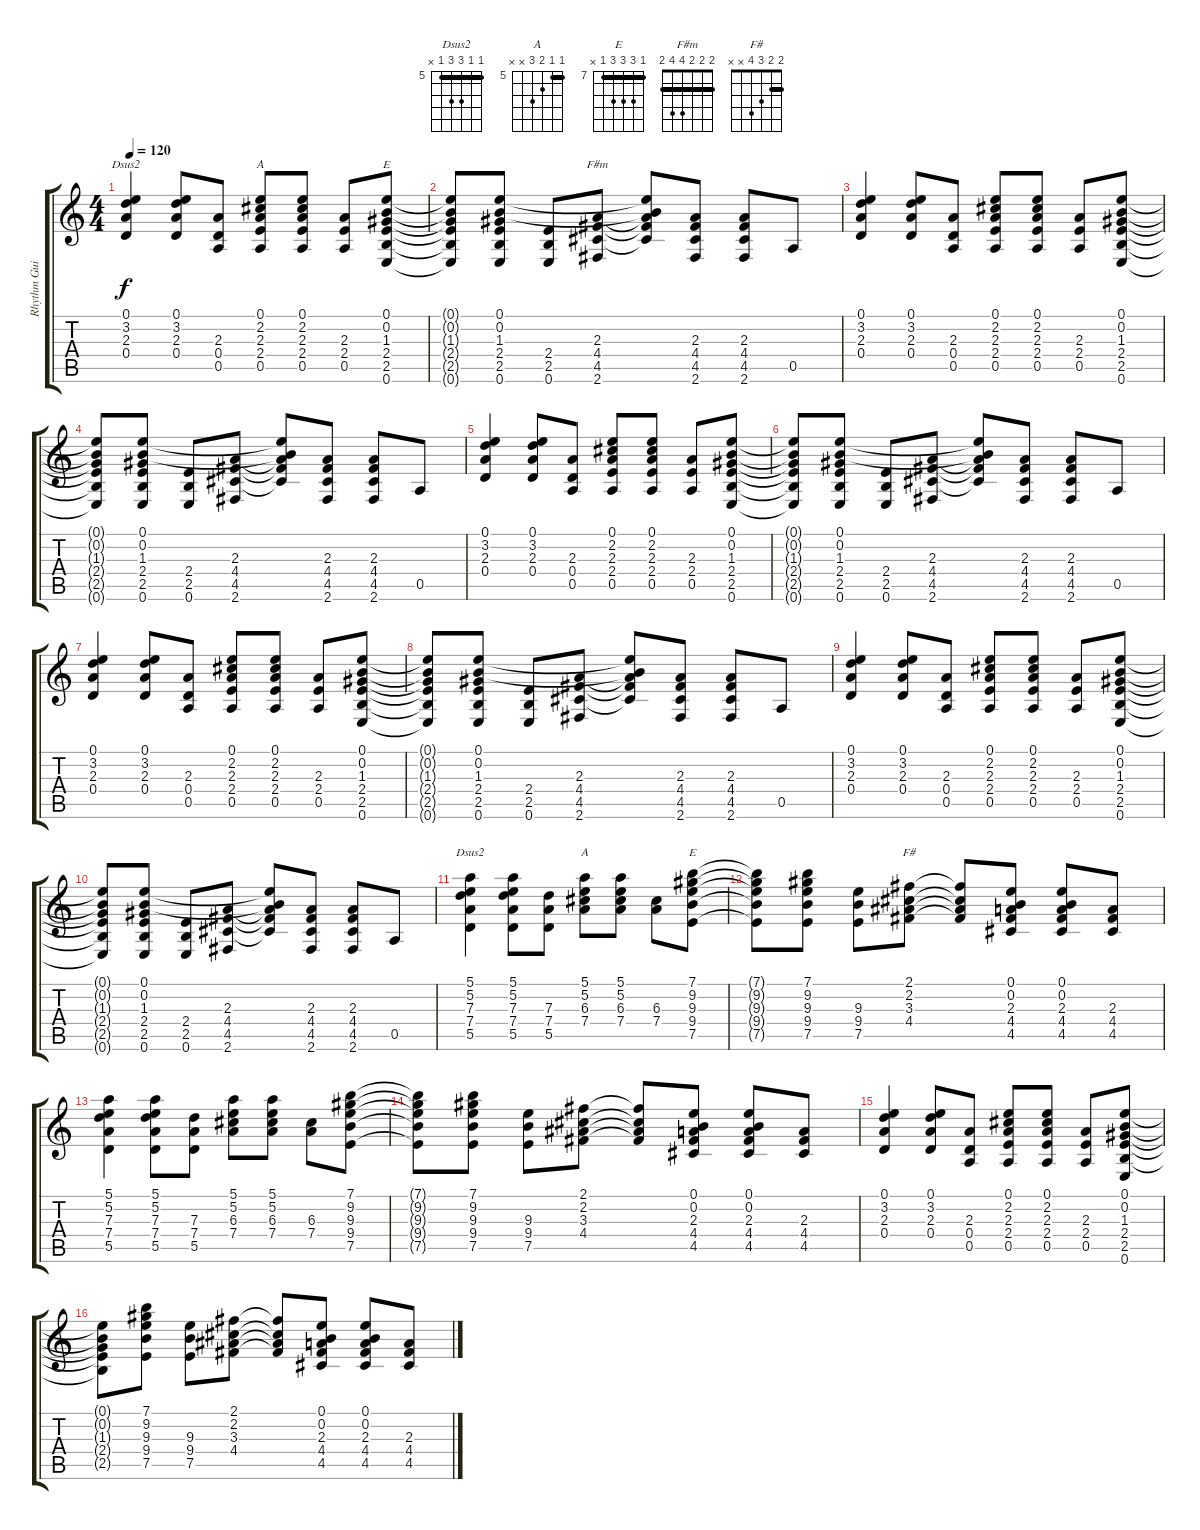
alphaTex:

\track ("Rhythm Guitar" "Rhythm Gui") {instrument overdrivenguitar}
\staff {score tabs}
\tuning (E4 B3 G3 D3 A2 E2) {hide}
\chord ("Dsus2" 0 3 2 0 x x)
\chord ("A" 0 2 2 2 0 x)
\chord ("E" 0 0 1 2 2 0)
\chord ("F#m" 2 2 2 4 4 2) {barre 2}
\chord ("Dsus2" 5 5 7 7 5 x) {firstfret 5 barre 5}
\chord ("A" 5 5 6 7 x x) {firstfret 5 barre 5}
\chord ("E" 7 9 9 9 7 x) {firstfret 7 barre 7}
\chord ("F#" 2 2 3 4 x x) {barre 2}
\ts (4 4)
\tempo 120
\clef g2
\ks c
(0.1 3.2 2.3 0.4).4{ch "Dsus2" dy f} (0.1 3.2 2.3 0.4).8 (2.3 0.4 0.5).8 (0.1 2.2 2.3 2.4 0.5).8{ch "A"} (0.1 2.2 2.3 2.4 0.5).8 (2.3 2.4 0.5).8 (0.1 0.2 1.3 2.4 2.5 0.6).8{ch "E"} |
(0.1{t} 0.2{t} 1.3{t} 2.4{t} 2.5{t} 0.6{t}).8 (0.1 0.2 1.3 2.4 2.5 0.6).8 (2.4 2.5 0.6).8 (2.3 4.4 4.5 2.6).8{ch "F#m"} (0.1{t} 0.2{t} 2.3{t} 4.4{t} 4.5{t}).8 (2.3 4.4 4.5 2.6).8 (2.3 4.4 4.5 2.6).8 0.5.8 |
(0.1 3.2 2.3 0.4).4 (0.1 3.2 2.3 0.4).8 (2.3 0.4 0.5).8 (0.1 2.2 2.3 2.4 0.5).8 (0.1 2.2 2.3 2.4 0.5).8 (2.3 2.4 0.5).8 (0.1 0.2 1.3 2.4 2.5 0.6).8 |
(0.1{t} 0.2{t} 1.3{t} 2.4{t} 2.5{t} 0.6{t}).8 (0.1 0.2 1.3 2.4 2.5 0.6).8 (2.4 2.5 0.6).8 (2.3 4.4 4.5 2.6).8 (0.1{t} 0.2{t} 2.3{t} 4.4{t} 4.5{t}).8 (2.3 4.4 4.5 2.6).8 (2.3 4.4 4.5 2.6).8 0.5.8 |
(0.1 3.2 2.3 0.4).4 (0.1 3.2 2.3 0.4).8 (2.3 0.4 0.5).8 (0.1 2.2 2.3 2.4 0.5).8 (0.1 2.2 2.3 2.4 0.5).8 (2.3 2.4 0.5).8 (0.1 0.2 1.3 2.4 2.5 0.6).8 |
(0.1{t} 0.2{t} 1.3{t} 2.4{t} 2.5{t} 0.6{t}).8 (0.1 0.2 1.3 2.4 2.5 0.6).8 (2.4 2.5 0.6).8 (2.3 4.4 4.5 2.6).8 (0.1{t} 0.2{t} 2.3{t} 4.4{t} 4.5{t}).8 (2.3 4.4 4.5 2.6).8 (2.3 4.4 4.5 2.6).8 0.5.8 |
(0.1 3.2 2.3 0.4).4 (0.1 3.2 2.3 0.4).8 (2.3 0.4 0.5).8 (0.1 2.2 2.3 2.4 0.5).8 (0.1 2.2 2.3 2.4 0.5).8 (2.3 2.4 0.5).8 (0.1 0.2 1.3 2.4 2.5 0.6).8 |
(0.1{t} 0.2{t} 1.3{t} 2.4{t} 2.5{t} 0.6{t}).8 (0.1 0.2 1.3 2.4 2.5 0.6).8 (2.4 2.5 0.6).8 (2.3 4.4 4.5 2.6).8 (0.1{t} 0.2{t} 2.3{t} 4.4{t} 4.5{t}).8 (2.3 4.4 4.5 2.6).8 (2.3 4.4 4.5 2.6).8 0.5.8 |
(0.1 3.2 2.3 0.4).4 (0.1 3.2 2.3 0.4).8 (2.3 0.4 0.5).8 (0.1 2.2 2.3 2.4 0.5).8 (0.1 2.2 2.3 2.4 0.5).8 (2.3 2.4 0.5).8 (0.1 0.2 1.3 2.4 2.5 0.6).8 |
(0.1{t} 0.2{t} 1.3{t} 2.4{t} 2.5{t} 0.6{t}).8 (0.1 0.2 1.3 2.4 2.5 0.6).8 (2.4 2.5 0.6).8 (2.3 4.4 4.5 2.6).8 (0.1{t} 0.2{t} 2.3{t} 4.4{t} 4.5{t}).8 (2.3 4.4 4.5 2.6).8 (2.3 4.4 4.5 2.6).8 0.5.8 |
(5.1 5.2 7.3 7.4 5.5).4{ch "Dsus2"} (5.1 5.2 7.3 7.4 5.5).8 (7.3 7.4 5.5).8 (5.1 5.2 6.3 7.4).8{ch "A"} (5.1 5.2 6.3 7.4).8 (6.3 7.4).8 (7.1 9.2 9.3 9.4 7.5).8{ch "E"} |
(7.1{t} 9.2{t} 9.3{t} 9.4{t} 7.5{t}).8 (7.1 9.2 9.3 9.4 7.5).8 (9.3 9.4 7.5).8 (2.1 2.2 3.3 4.4).8{ch "F#"} (2.1{t} 2.2{t} 3.3{t} 4.4{t}).8 (0.1 0.2 2.3 4.4 4.5).8 (0.1 0.2 2.3 4.4 4.5).8 (2.3 4.4 4.5).8 |
(5.1 5.2 7.3 7.4 5.5).4 (5.1 5.2 7.3 7.4 5.5).8 (7.3 7.4 5.5).8 (5.1 5.2 6.3 7.4).8 (5.1 5.2 6.3 7.4).8 (6.3 7.4).8 (7.1 9.2 9.3 9.4 7.5).8 |
(7.1{t} 9.2{t} 9.3{t} 9.4{t} 7.5{t}).8 (7.1 9.2 9.3 9.4 7.5).8 (9.3 9.4 7.5).8 (2.1 2.2 3.3 4.4).8 (2.1{t} 2.2{t} 3.3{t} 4.4{t}).8 (0.1 0.2 2.3 4.4 4.5).8 (0.1 0.2 2.3 4.4 4.5).8 (2.3 4.4 4.5).8 |
(0.1 3.2 2.3 0.4).4 (0.1 3.2 2.3 0.4).8 (2.3 0.4 0.5).8 (0.1 2.2 2.3 2.4 0.5).8 (0.1 2.2 2.3 2.4 0.5).8 (2.3 2.4 0.5).8 (0.1 0.2 1.3 2.4 2.5 0.6).8 |
(0.1{t} 0.2{t} 1.3{t} 2.4{t} 2.5{t}).8 (7.1 9.2 9.3 9.4 7.5).8 (9.3 9.4 7.5).8 (2.1 2.2 3.3 4.4).8 (2.1{t} 2.2{t} 3.3{t} 4.4{t}).8 (0.1 0.2 2.3 4.4 4.5).8 (0.1 0.2 2.3 4.4 4.5).8 (2.3 4.4 4.5).8
